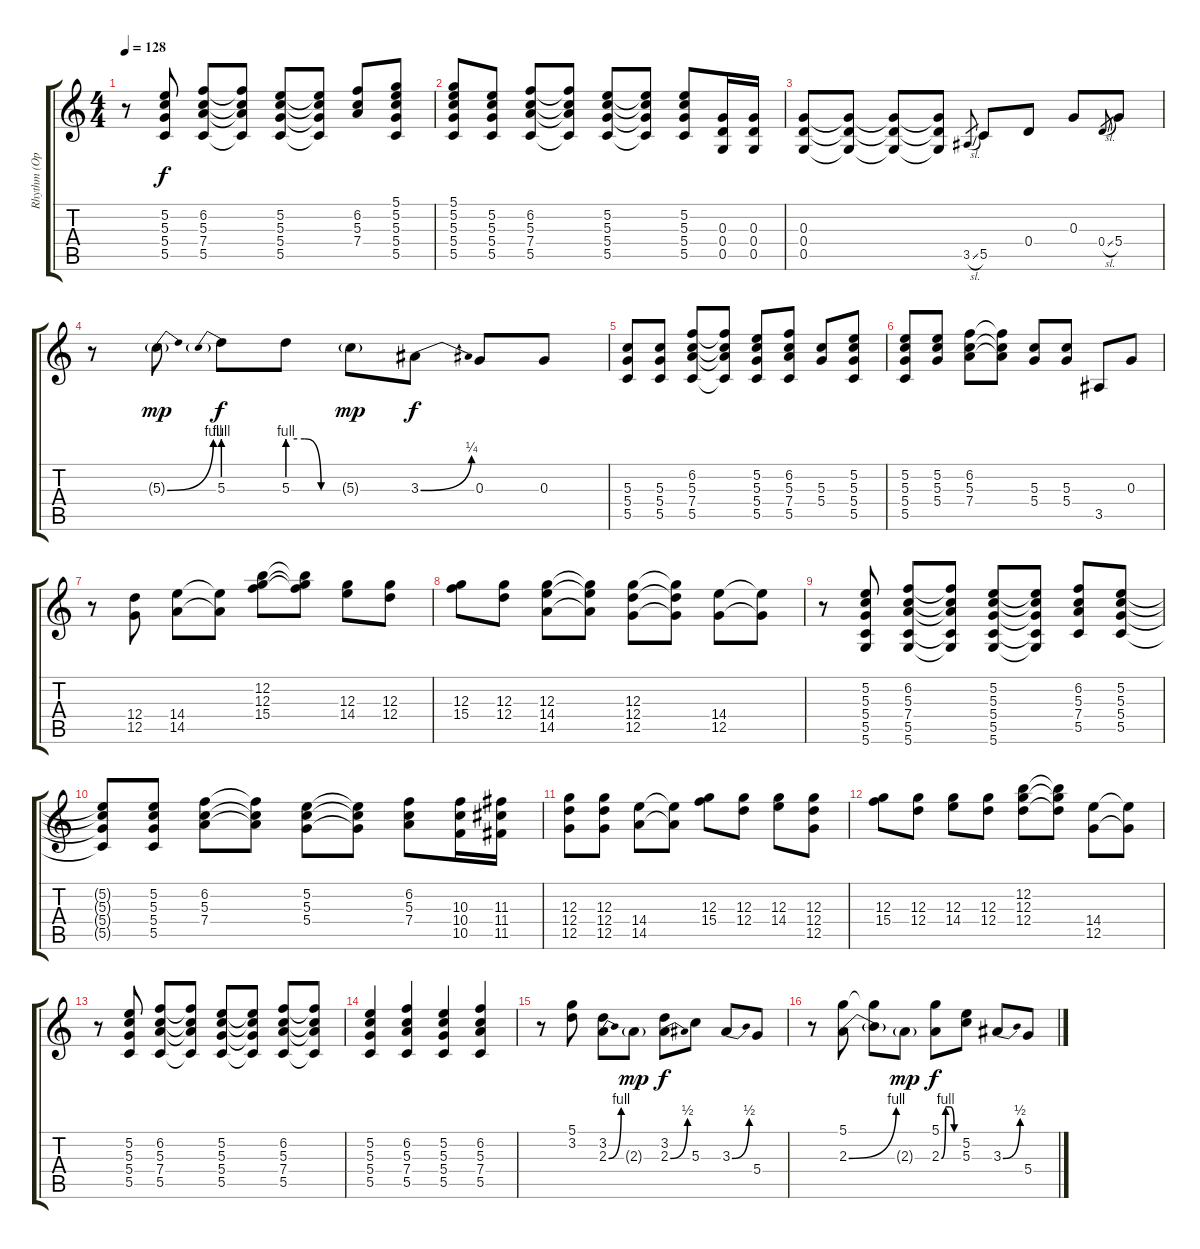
\track ("Rhythm (Open G)" "Rhythm (Op") {instrument electricguitarclean}
\staff {score tabs}
\tuning (D4 B3 G3 D3 G2 D2) {hide}
\ts (4 4)
\tempo 128
\clef g2
\ks c
r.8{dy f} (5.2 5.3 5.4 5.5).8 (6.2 5.3 7.4 5.5).8 (6.2{t} 5.3{t} 7.4{t} 5.5{t}).8 (5.2 5.3 5.4 5.5).8 (5.2{t} 5.3{t} 5.4{t} 5.5{t}).8 (6.2 5.3 7.4).8 (5.1 5.2 5.3 5.4 5.5).8 |
(5.1 5.2 5.3 5.4 5.5).8 (5.2 5.3 5.4 5.5).8 (6.2 5.3 7.4 5.5).8 (6.2{t} 5.3{t} 7.4{t} 5.5{t}).8 (5.2 5.3 5.4 5.5).8 (5.2{t} 5.3{t} 5.4{t} 5.5{t}).8 (5.2 5.3 5.4 5.5).8 (0.3 0.4 0.5).16 (0.3 0.4 0.5).16 |
(0.3 0.4 0.5).8 (0.3{t} 0.4{t} 0.5{t}).8 (0.3{t} 0.4{t} 0.5{t}).8 (0.3{t} 0.4{t} 0.5{t}).8 3.5{sl}.8{gr} 5.5.8 0.4.8 0.3.8 0.4{sl}.8{gr} 5.4.8 |
r.8 5.3{be (bend 0 0 60 4) g}.8{dy mp} 5.3{be (prebend 0 4 60 4)}.8{dy f} 5.3{be (custom 0 4 20 4 40 0 60 0)}.8 5.3{g}.8{dy mp} 3.3{be (bend 0 0 60 1)}.8{dy f} 0.3.8 0.3.8 |
(5.3 5.4 5.5).8 (5.3 5.4 5.5).8 (6.2 5.3 7.4 5.5).8 (6.2{t} 5.3{t} 7.4{t} 5.5{t}).8 (5.2 5.3 5.4 5.5).8 (6.2 5.3 7.4 5.5).8 (5.3 5.4).8 (5.2 5.3 5.4 5.5).8 |
(5.2 5.3 5.4 5.5).8 (5.2 5.3 5.4).8 (6.2 5.3 7.4).8 (6.2{t} 5.3{t} 7.4{t}).8 (5.3 5.4).8 (5.3 5.4).8 3.5.8 0.3.8 |
r.8 (12.4 12.5).8 (14.4 14.5).8 (14.4{t} 14.5{t}).8 (12.2 12.3 15.4).8 (12.2{t} 12.3{t} 15.4{t}).8 (12.3 14.4).8 (12.3 12.4).8 |
(12.3 15.4).8 (12.3 12.4).8 (12.3 14.4 14.5).8 (12.3{t} 14.4{t} 14.5{t}).8 (12.3 12.4 12.5).8 (12.3{t} 12.4{t} 12.5{t}).8 (14.4 12.5).8 (14.4{t} 12.5{t}).8 |
r.8 (5.2 5.3 5.4 5.5 5.6).8 (6.2 5.3 7.4 5.5 5.6).8 (6.2{t} 5.3{t} 7.4{t} 5.5{t} 5.6{t}).8 (5.2 5.3 5.4 5.5 5.6).8 (5.2{t} 5.3{t} 5.4{t} 5.5{t} 5.6{t}).8 (6.2 5.3 7.4 5.5).8 (5.2 5.3 5.4 5.5).8 |
(5.2{t} 5.3{t} 5.4{t} 5.5{t}).8 (5.2 5.3 5.4 5.5).8 (6.2 5.3 7.4).8 (6.2{t} 5.3{t} 7.4{t}).8 (5.2 5.3 5.4).8 (5.2{t} 5.3{t} 5.4{t}).8 (6.2 5.3 7.4).8 (10.3 10.4 10.5).16 (11.3 11.4 11.5).16 |
(12.3 12.4 12.5).8 (12.3 12.4 12.5).8 (14.4 14.5).8 (14.4{t} 14.5{t}).8 (12.3 15.4).8 (12.3 12.4).8 (12.3 14.4).8 (12.3 12.4 12.5).8 |
(12.3 15.4).8 (12.3 12.4).8 (12.3 14.4).8 (12.3 12.4).8 (12.2 12.3 12.4).8 (12.2{t} 12.3{t} 12.4{t}).8 (14.4 12.5).8 (14.4{t} 12.5{t}).8 |
r.8 (5.2 5.3 5.4 5.5).8 (6.2 5.3 7.4 5.5).8 (6.2{t} 5.3{t} 7.4{t} 5.5{t}).8 (5.2 5.3 5.4 5.5).8 (5.2{t} 5.3{t} 5.4{t} 5.5{t}).8 (6.2 5.3 7.4 5.5).8 (6.2{t} 5.3{t} 7.4{t} 5.5{t}).8 |
(5.2 5.3 5.4 5.5).4 (6.2 5.3 7.4 5.5).4 (5.2 5.3 5.4 5.5).4 (6.2 5.3 7.4 5.5).4 |
r.8 (5.1 3.2).8 (3.2 2.3{be (bend 0 0 60 4)}).8 2.3{g}.8{dy mp} (3.2 2.3{be (bend 0 0 60 2)}).8{dy f} 5.3.8 3.3{be (bend 0 0 60 2)}.8 5.4.8 |
r.8 (5.1 2.3{be (bend 0 0 60 4)}).8 (5.1{t} 2.3{t}).8 2.3{g}.8{dy mp} (5.1 2.3{be (custom 0 0 15 4 30 4 45 0 60 0)}).8{dy f} (5.2 5.3).8 3.3{be (bend 0 0 60 2)}.8 5.4.8
